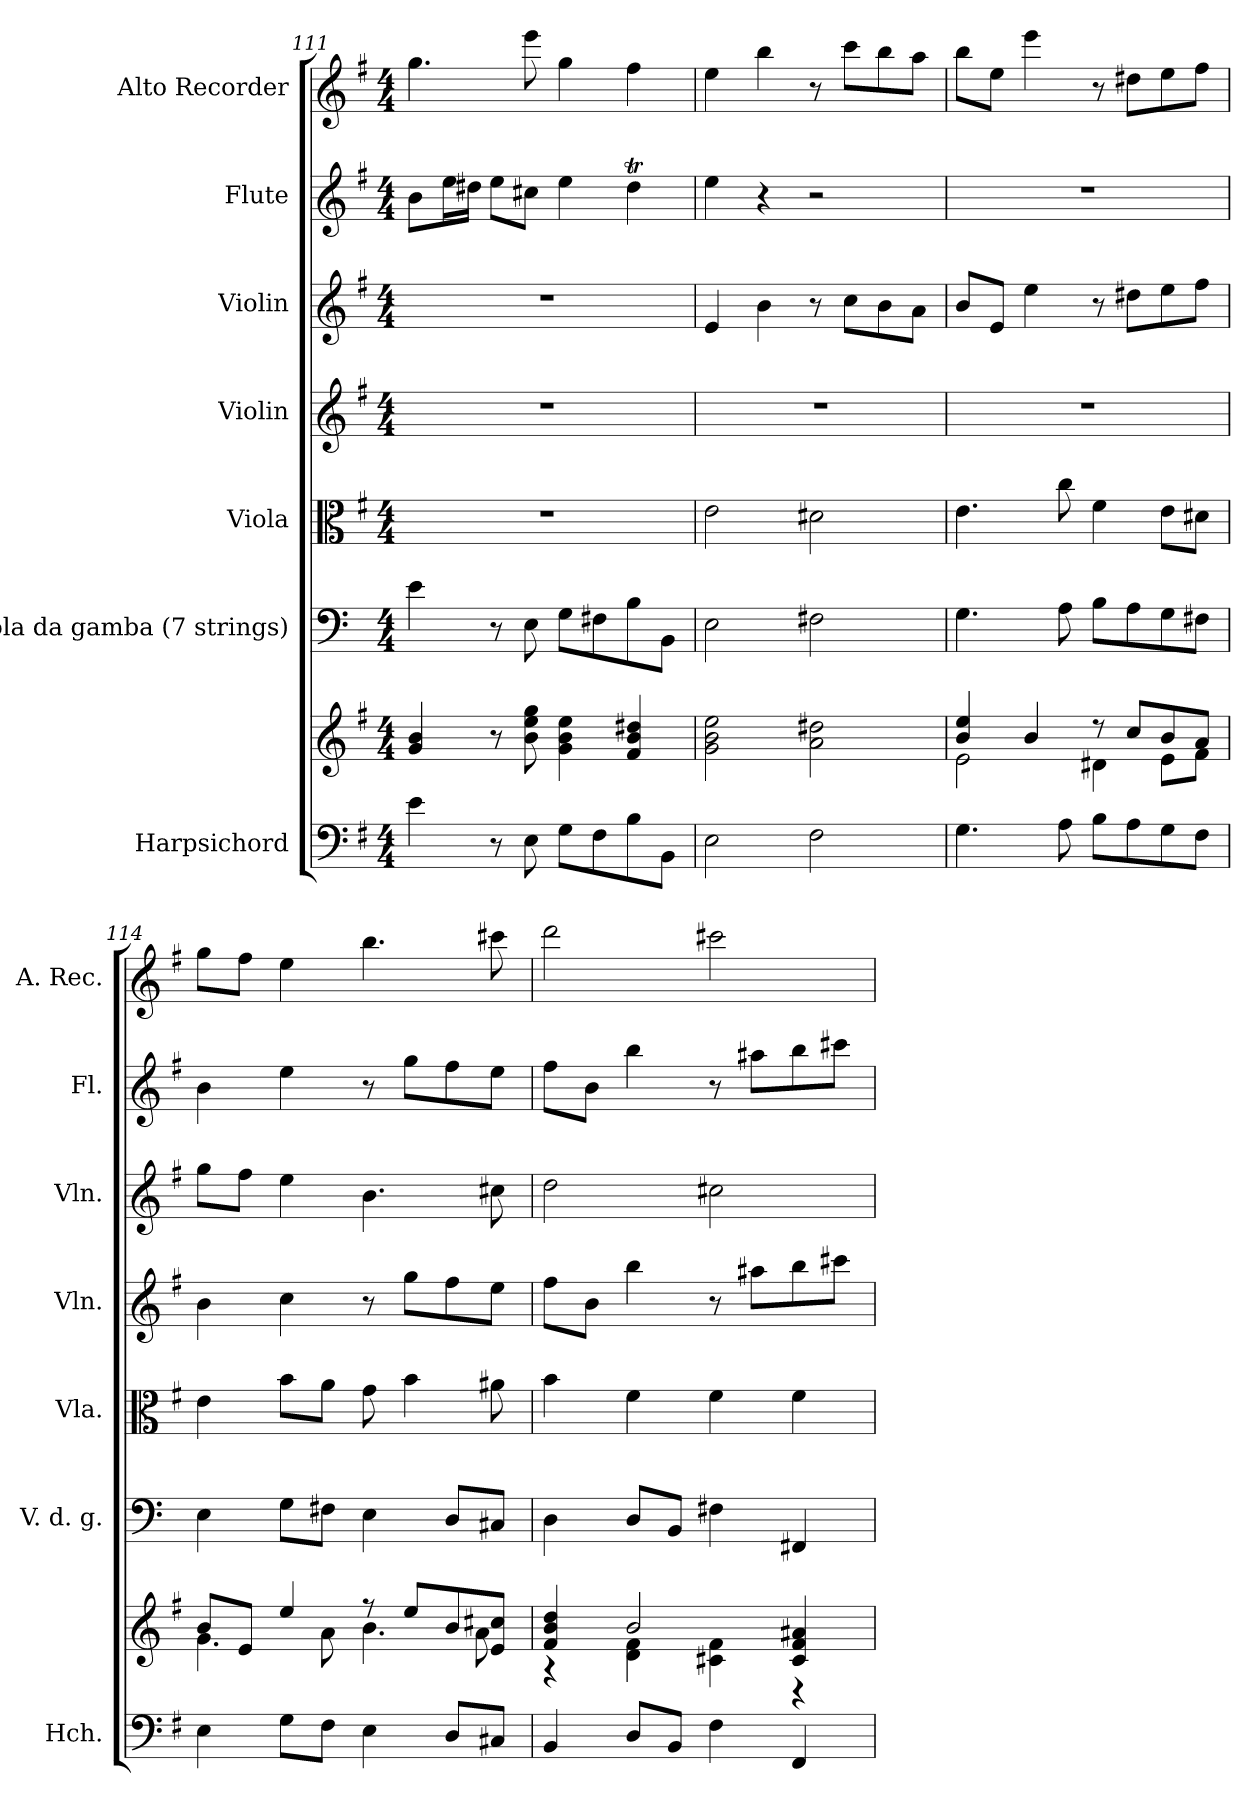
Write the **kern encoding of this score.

**kern	**kern	**kern	**kern	**kern	**kern	**kern	**kern
*part7	*part7	*part6	*part5	*part4	*part3	*part2	*part1
*staff8	*staff7	*staff6	*staff5	*staff4	*staff3	*staff2	*staff1
*I"Harpsichord	*	*I"Viola da gamba (7 strings)	*I"Viola	*I"Violin	*I"Violin	*I"Flute	*I"Alto Recorder
*I'Hch.	*	*I'V. d. g.	*I'Vla.	*I'Vln.	*I'Vln.	*I'Fl.	*I'A. Rec.
*clefF4	*clefG2	*clefF4	*clefC3	*clefG2	*clefG2	*clefG2	*clefG2
*k[f#]	*k[f#]	*k[]	*k[f#]	*k[f#]	*k[f#]	*k[f#]	*k[f#]
*M4/4	*M4/4	*M4/4	*M4/4	*M4/4	*M4/4	*M4/4	*M4/4
=111	=111	=111	=111	=111	=111	=111	=111
4e\	4g/ 4b/	4e\	1r	1r	1r	8b\L	4.gg\
.	.	.	.	.	.	16ee\L	.
.	.	.	.	.	.	16dd#X\JJ	.
8r	8r	8r	.	.	.	8ee\L	.
8E\	8b\ 8ee\ 8gg\	8E\	.	.	.	8cc#X\J	8eee\
8G\L	4g\ 4b\ 4ee\	8G\L	.	.	.	4ee\	4gg\
8F#\	.	8F#X\	.	.	.	.	.
8B\	4f#/ 4b/ 4dd#X/	8B\	.	.	.	4dd#t\	4ff#\
8BB\J	.	8BB\J	.	.	.	.	.
!!LO:PB:g=z
=112	=112	=112	=112	=112	=112	=112	=112
2E\	2g\ 2b\ 2ee\	2E\	2e\	1r	4e/	4ee\	4ee\
.	.	.	.	.	4b\	4r	4bb\
2F#\	2a\ 2dd#X\	2F#X\	2d#X\	.	8r	2r	8r
.	.	.	.	.	8cc\L	.	8ccc\L
.	.	.	.	.	8b\	.	8bb\
.	.	.	.	.	8a\J	.	8aa\J
=113	=113	=113	=113	=113	=113	=113	=113
*	*^	*	*	*	*	*	*
4.G\	4b/ 4ee/	2e\	4.G\	4.e\	1r	8b/L	1r	8bb\L
.	.	.	.	.	.	8e/J	.	8ee\J
.	4b/	.	.	.	.	4ee\	.	4eee\
8A\	.	.	8A\	8cc\	.	.	.	.
8B\L	8r	4d#X\	8B\L	4f#\	.	8r	.	8r
8A\	8cc/L	.	8A\	.	.	8dd#X\L	.	8dd#X\L
8G\	8b/	8e\L	8G\	8e\L	.	8ee\	.	8ee\
8F#\J	8a/J	8f#\J	8F#X\J	8d#X\J	.	8ff#\J	.	8ff#\J
=114	=114	=114	=114	=114	=114	=114	=114	=114
4E\	8b/L	4.g\	4E\	4e\	4b\	8gg\L	4b\	8gg\L
.	8e/J	.	.	.	.	8ff#\J	.	8ff#\J
8G\L	4ee/	.	8G\L	8b\L	4cc\	4ee\	4ee\	4ee\
8F#\J	.	8a\	8F#X\J	8a\J	.	.	.	.
4E\	8r	4.b\	4E\	8g\	8r	4.b\	8r	4.bb\
.	8ee/L	.	.	4b\	8gg\L	.	8gg\L	.
8D/L	8b/	.	8D/L	.	8ff#\	.	8ff#\	.
8C#X/J	8e/ 8cc#X/J	8a\	8C#X/J	8a#X\	8ee\J	8cc#X\	8ee\J	8ccc#X\
=115	=115	=115	=115	=115	=115	=115	=115	=115
4BB/	4f#/ 4b/ 4dd/	4r	4D\	4b\	8ff#\L	2dd\	8ff#\L	2ddd\
.	.	.	.	.	8b\J	.	8b\J	.
8D/L	2b/	4d\ 4f#\	8D/L	4f#\	4bb\	.	4bb\	.
8BB/J	.	.	8BB/J	.	.	.	.	.
4F#\	.	4c#X\ 4f#\	4F#X\	4f#\	8r	2cc#X\	8r	2ccc#X\
.	.	.	.	.	8aa#X\L	.	8aa#X\L	.
4FF#/	4c#/ 4f#/ 4a#X/	4r	4FF#X/	4f#\	8bb\	.	8bb\	.
.	.	.	.	.	8ccc#X\J	.	8ccc#X\J	.
*	*v	*v	*	*	*	*	*	*
=	=	=	=	=	=	=	=
*-	*-	*-	*-	*-	*-	*-	*-
